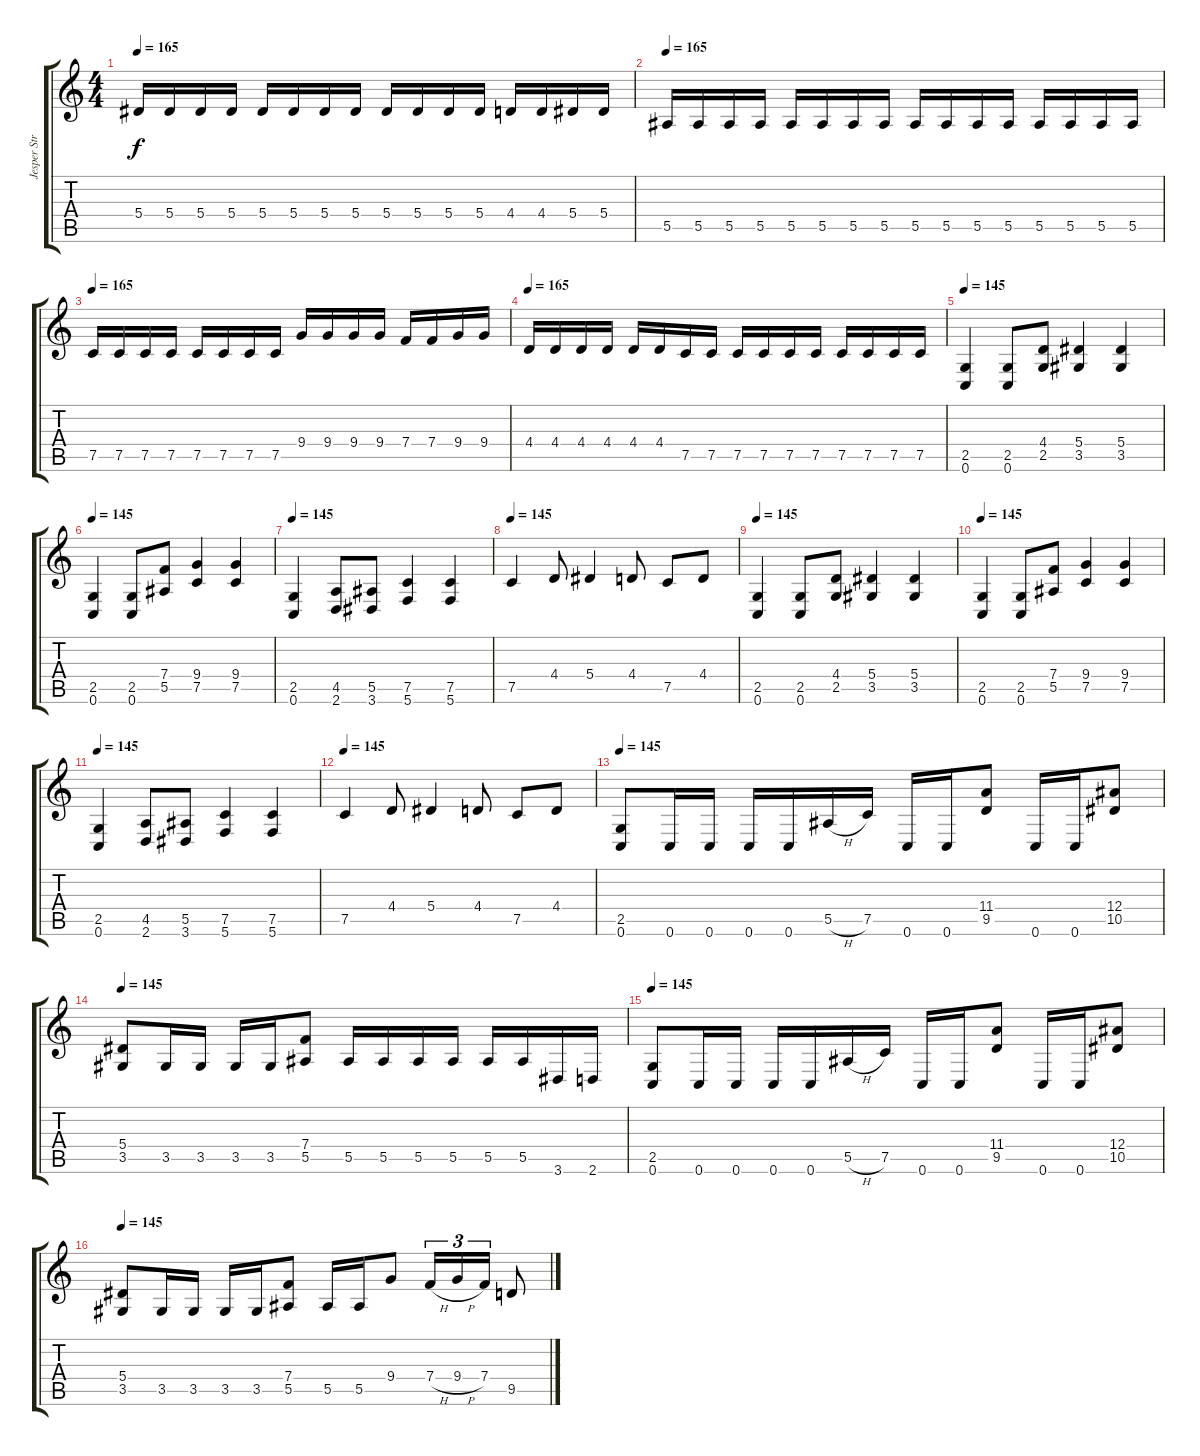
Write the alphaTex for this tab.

\track ("Jesper Stromblad" "Jesper Str") {instrument overdrivenguitar}
\staff {score tabs}
\tuning (C4 G3 Eb3 Bb2 F2 C2) {hide}
\ts (4 4)
\tempo 165
\clef g2
\ks c
5.4.16{dy f} 5.4.16 5.4.16 5.4.16 5.4.16 5.4.16 5.4.16 5.4.16 5.4.16 5.4.16 5.4.16 5.4.16 4.4.16 4.4.16 5.4.16 5.4.16 |
\tempo 165
5.5.16 5.5.16 5.5.16 5.5.16 5.5.16 5.5.16 5.5.16 5.5.16 5.5.16 5.5.16 5.5.16 5.5.16 5.5.16 5.5.16 5.5.16 5.5.16 |
\tempo 165
7.5.16 7.5.16 7.5.16 7.5.16 7.5.16 7.5.16 7.5.16 7.5.16 9.4.16 9.4.16 9.4.16 9.4.16 7.4.16 7.4.16 9.4.16 9.4.16 |
\tempo 165
4.4.16 4.4.16 4.4.16 4.4.16 4.4.16 4.4.16 7.5.16 7.5.16 7.5.16 7.5.16 7.5.16 7.5.16 7.5.16 7.5.16 7.5.16 7.5.16 |
\tempo 145
(2.5 0.6).4 (2.5 0.6).8 (4.4 2.5).8 (5.4 3.5).4 (5.4 3.5).4 |
\tempo 145
(2.5 0.6).4 (2.5 0.6).8 (7.4 5.5).8 (9.4 7.5).4 (9.4 7.5).4 |
\tempo 145
(2.5 0.6).4 (4.5 2.6).8 (5.5 3.6).8 (7.5 5.6).4 (7.5 5.6).4 |
\tempo 145
7.5.4 4.4.8 5.4.4 4.4.8 7.5.8 4.4.8 |
\tempo 145
(2.5 0.6).4 (2.5 0.6).8 (4.4 2.5).8 (5.4 3.5).4 (5.4 3.5).4 |
\tempo 145
(2.5 0.6).4 (2.5 0.6).8 (7.4 5.5).8 (9.4 7.5).4 (9.4 7.5).4 |
\tempo 145
(2.5 0.6).4 (4.5 2.6).8 (5.5 3.6).8 (7.5 5.6).4 (7.5 5.6).4 |
\tempo 145
7.5.4 4.4.8 5.4.4 4.4.8 7.5.8 4.4.8 |
\tempo 145
(2.5 0.6).8 0.6.16 0.6.16 0.6.16 0.6.16 5.5{h}.16 7.5.16 0.6.16 0.6.16 (11.4 9.5).8 0.6.16 0.6.16 (12.4 10.5).8 |
\tempo 145
(5.4 3.5).8 3.5.16 3.5.16 3.5.16 3.5.16 (7.4 5.5).8 5.5.16 5.5.16 5.5.16 5.5.16 5.5.16 5.5.16 3.6.16 2.6.16 |
\tempo 145
(2.5 0.6).8 0.6.16 0.6.16 0.6.16 0.6.16 5.5{h}.16 7.5.16 0.6.16 0.6.16 (11.4 9.5).8 0.6.16 0.6.16 (12.4 10.5).8 |
\tempo 145
(5.4 3.5).8 3.5.16 3.5.16 3.5.16 3.5.16 (7.4 5.5).8 5.5.16 5.5.16 9.4.8 7.4{h}.16{tu (3 2)} 9.4{h}.16{tu (3 2)} 7.4.16{tu (3 2)} 9.5.8
